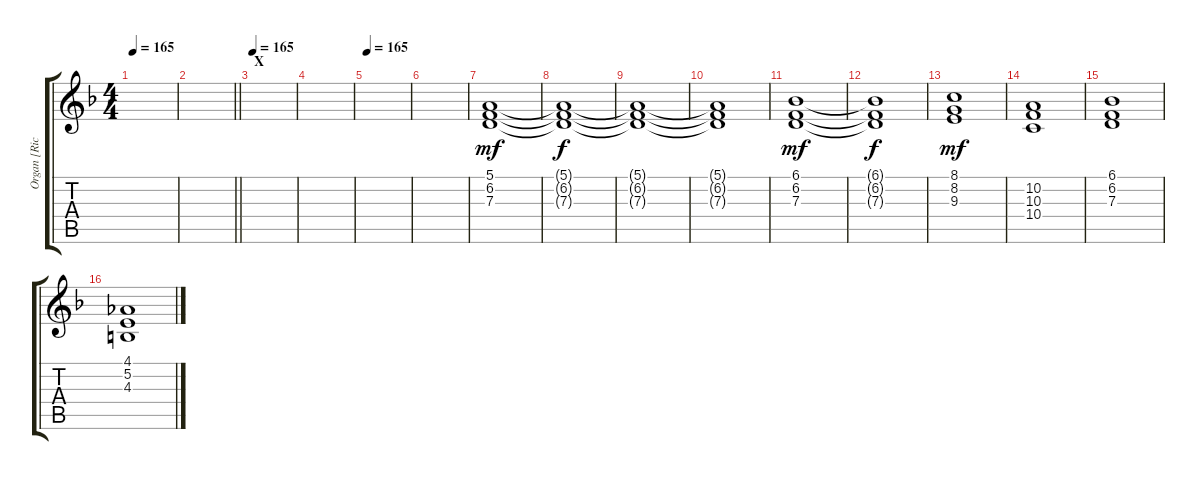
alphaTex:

\track ("Organ [Richard Wright]" "Organ [Ric") {instrument drawbarorgan}
\staff {score tabs}
\tuning (E4 B3 G3 D3 A2 E2) {hide}
\ts (4 4)
\tempo 165
\clef g2
\ks dminor
|
\barLineRight lightlight
|
\section ("" "X")
\tempo 165
|
|
\tempo 165
|
|
(5.1 6.2 7.3).1{dy mf} |
(5.1{t} 6.2{t} 7.3{t}).1{dy f} |
(5.1{t} 6.2{t} 7.3{t}).1 |
(5.1{t} 6.2{t} 7.3{t}).1 |
(6.1 6.2 7.3).1{dy mf} |
(6.1{t} 6.2{t} 7.3{t}).1{dy f} |
(8.1 8.2 9.3).1{dy mf} |
(10.2 10.3 10.4).1 |
(6.1 6.2 7.3).1 |
(4.1 5.2 4.3).1
